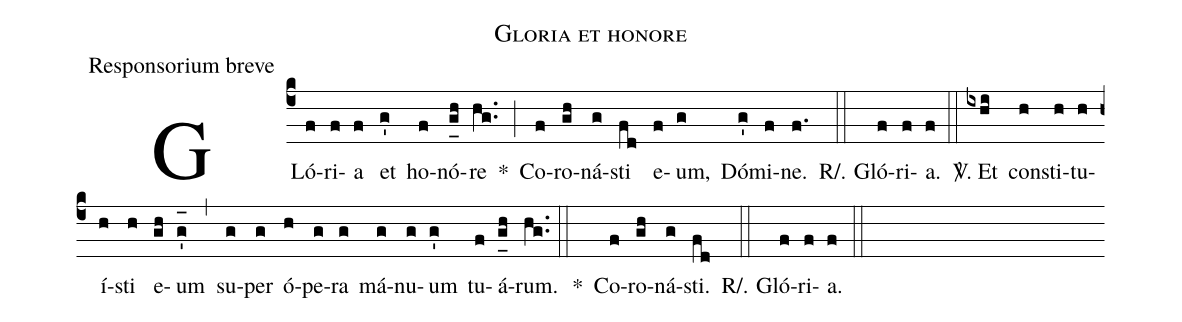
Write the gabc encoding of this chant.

name:Gloria et honore;
office-part:Responsorium breve;
%%
(c4) GLó(f)ri(f)a(f) et(g') ho(f)nó(g_[uh:l]h)re(hg..) *(;) Co(f)ro(gh)ná(g)sti(fd) e(f)um,(g) Dó(g')mi(f)ne.(f.) (::)
R/. Gló(f)ri(f)a.(f) (::)
<sp>V/</sp>. Et(ixhi) con(h)sti(h)tu(h)í(h)sti(h) e(gh)um(g'_[oh:h]) (,) su(g)per(g) ó(h)pe(g)ra(g) má(g)nu(g)um(g') tu(f)á(g_[uh:l]h)rum.(hg..) (::)
*() Co(f)ro(gh)ná(g)sti.(fd) (::)
R/. Gló(f)ri(f)a.(f) (::)
